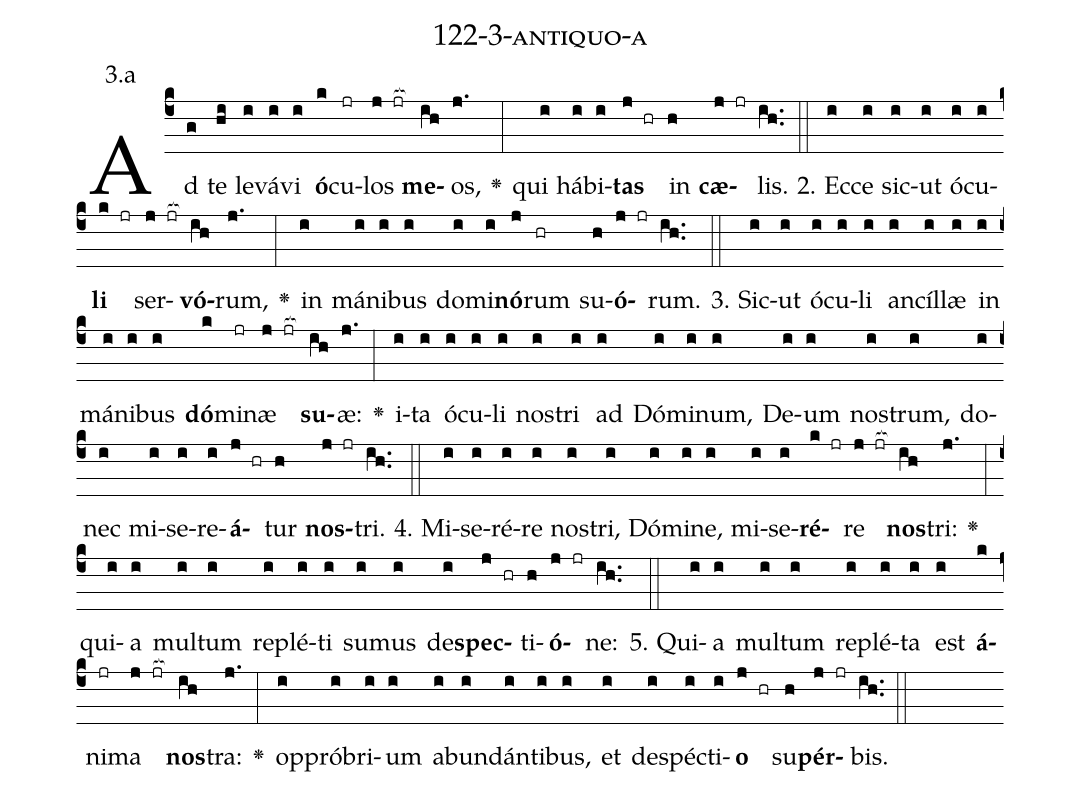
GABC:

name: 122-3-antiquo-a;
annotation: 3.a;
%%
(c4)Ad(g) te(hi) le(i)vá(i)vi(i) <b>ó</b>(k)cu(jr)los(j jr[ocb:1{]) <b>me</b>(ih[ocb:0}])os,(j.) <v>\greheightstar</v>(:) qui(i) há(i)bi(i)<b>tas</b>(j hr) in(h) <b>cæ</b>(j jr)lis.(ih..) (::)
2. Ec(i)ce(i) sic(i)ut(i) ó(i)cu(i)<b>li</b>(k jr) ser(j jr[ocb:1{])<b>vó</b>(ih[ocb:0}])rum,(j.) <v>\greheightstar</v>(:) in(i) má(i)ni(i)bus(i) do(i)mi(i)<b>nó</b>(j)rum(hr) su(h)<b>ó</b>(j jr)rum.(ih..) (::)
3. Sic(i)ut(i) ó(i)cu(i)li(i) an(i)cíl(i)læ(i) in(i) má(i)ni(i)bus(i) <b>dó</b>(k)mi(jr)næ(j jr[ocb:1{]) <b>su</b>(ih[ocb:0}])æ:(j.) <v>\greheightstar</v>(:) i(i)ta(i) ó(i)cu(i)li(i) nos(i)tri(i) ad(i) Dó(i)mi(i)num,(i) De(i)um(i) nos(i)trum,(i) do(i)nec(i) mi(i)se(i)re(i)<b>á</b>(j hr)tur(h) <b>nos</b>(j jr)tri.(ih..) (::)
4. Mi(i)se(i)ré(i)re(i) nos(i)tri,(i) Dó(i)mi(i)ne,(i) mi(i)se(i)<b>ré</b>(k jr)re(j jr[ocb:1{]) <b>nos</b>(ih[ocb:0}])tri:(j.) <v>\greheightstar</v>(:) qui(i)a(i) mul(i)tum(i) re(i)plé(i)ti(i) su(i)mus(i) de(i)<b>spec</b>(j hr)ti(h)<b>ó</b>(j jr)ne:(ih..) (::)
5. Qui(i)a(i) mul(i)tum(i) re(i)plé(i)ta(i) est(i) <b>á</b>(k)ni(jr)ma(j jr[ocb:1{]) <b>nos</b>(ih[ocb:0}])tra:(j.) <v>\greheightstar</v>(:) op(i)pró(i)bri(i)um(i) ab(i)un(i)dán(i)ti(i)bus,(i) et(i) de(i)spéc(i)ti(i)<b>o</b>(j hr) su(h)<b>pér</b>(j jr)bis.(ih..) (::)
